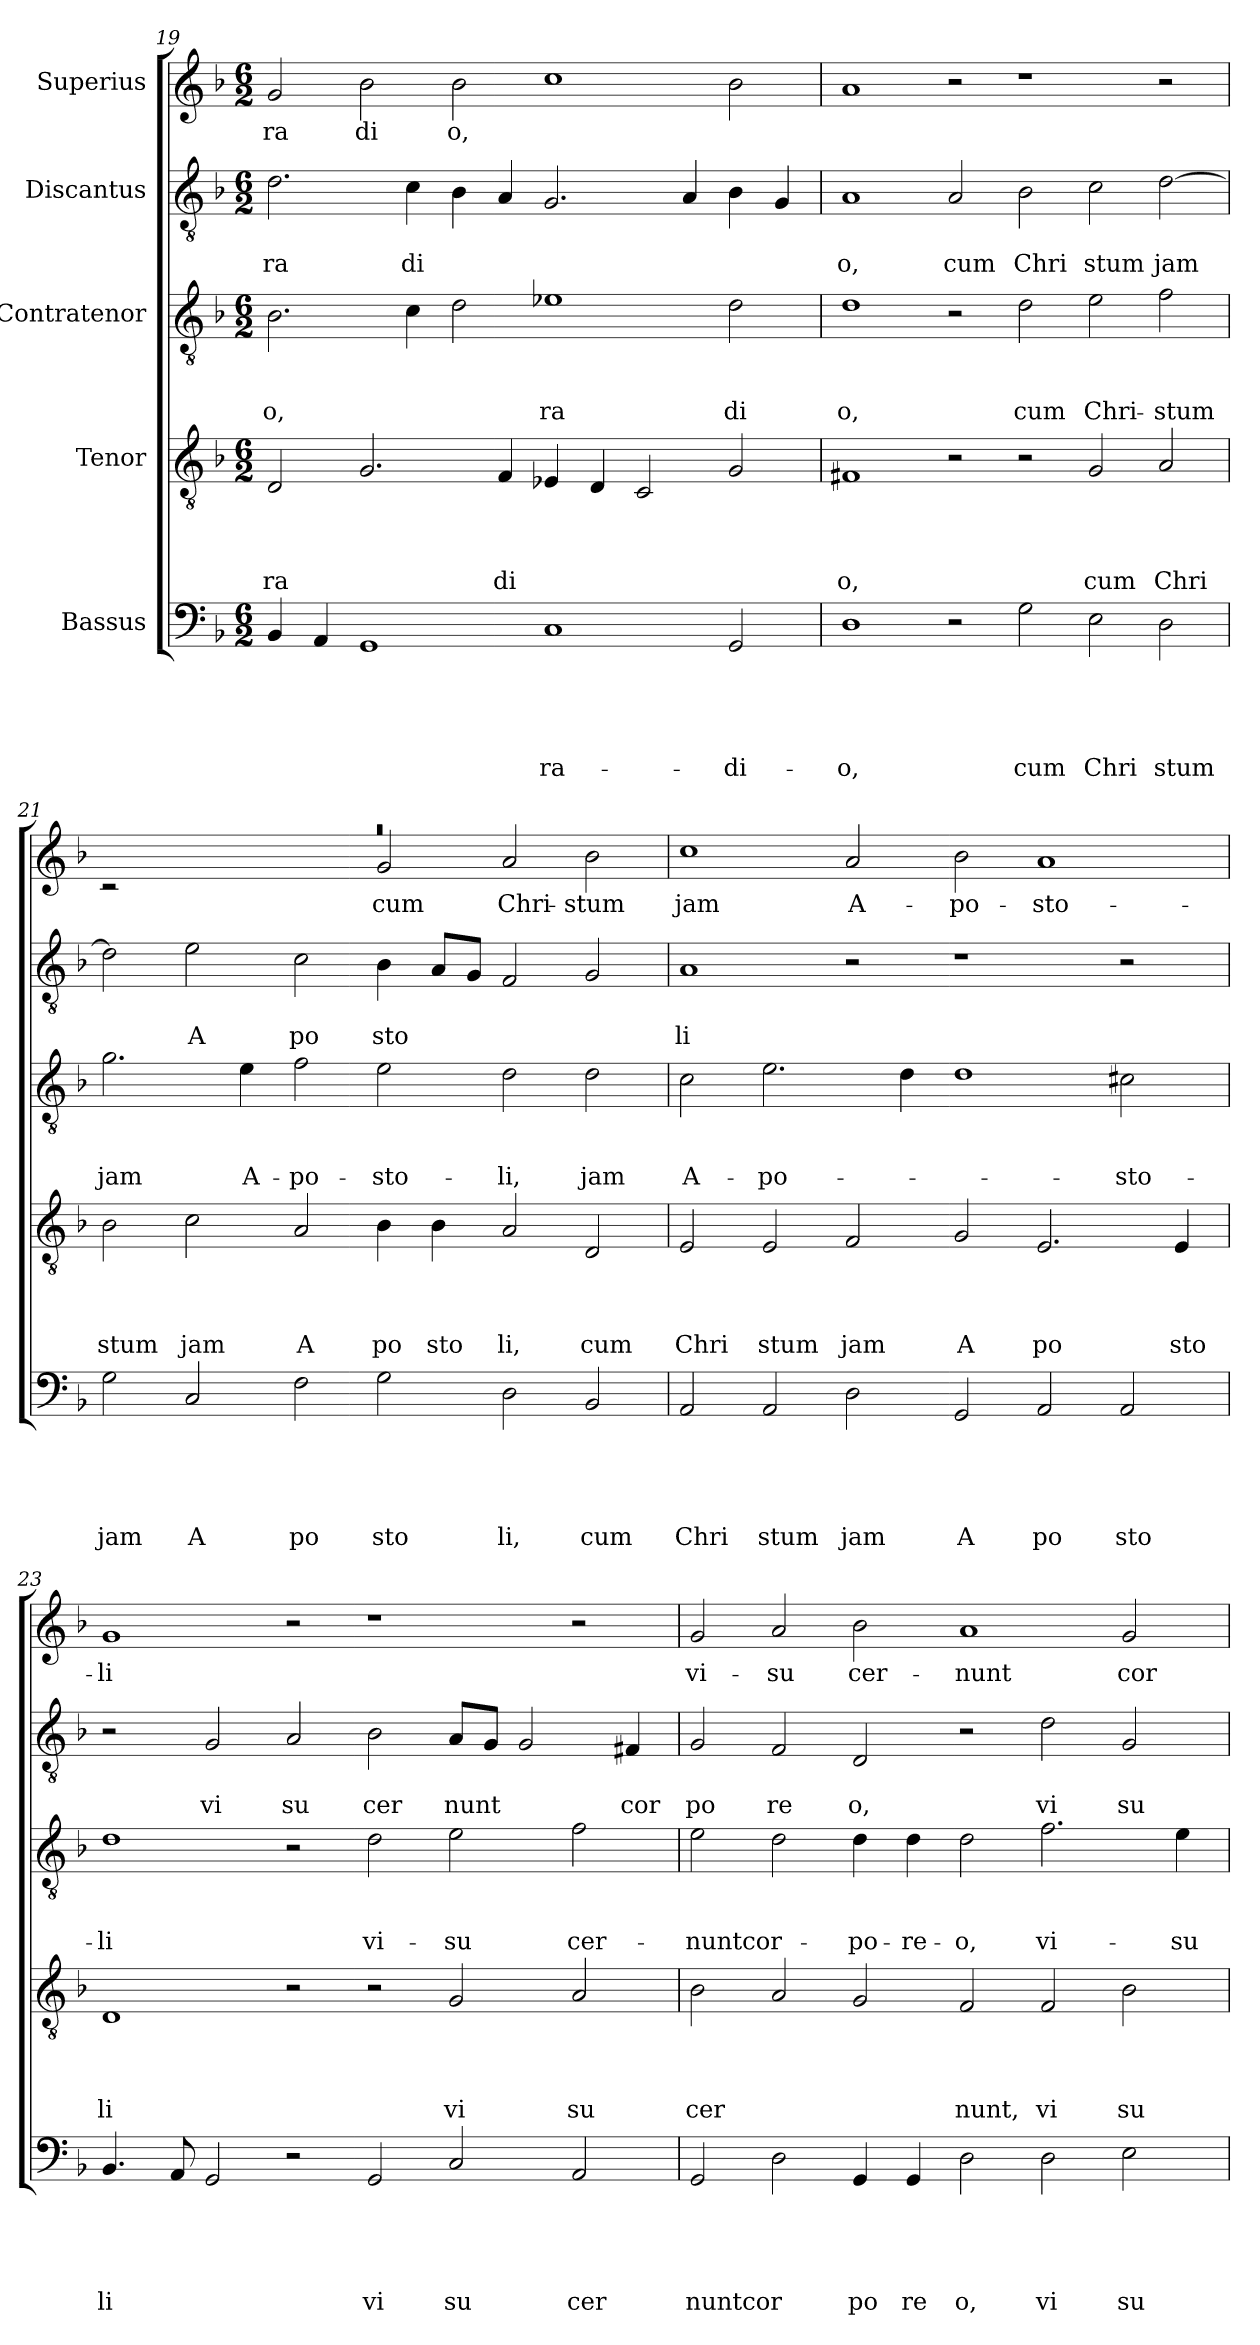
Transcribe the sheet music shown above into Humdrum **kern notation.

**kern	**text	**text	**text	**text	**text	**kern	**text	**text	**text	**text	**kern	**text	**text	**text	**kern	**text	**text	**kern	**text
*part5	*part5	*part5	*part5	*part5	*part5	*part4	*part4	*part4	*part4	*part4	*part3	*part3	*part3	*part3	*part2	*part2	*part2	*part1	*part1
*staff5	*staff5	*staff5	*staff5	*staff5	*staff5	*staff4	*staff4	*staff4	*staff4	*staff4	*staff3	*staff3	*staff3	*staff3	*staff2	*staff2	*staff2	*staff1	*staff1
*I"Bassus	*	*	*	*	*	*I"Tenor	*	*	*	*	*I"Contratenor	*	*	*	*I"Discantus	*	*	*I"Superius	*
*clefF4	*	*	*	*	*	*clefGv2	*	*	*	*	*clefGv2	*	*	*	*clefGv2	*	*	*clefG2	*
*k[b-]	*	*	*	*	*	*k[b-]	*	*	*	*	*k[b-]	*	*	*	*k[b-]	*	*	*k[b-]	*
*F:	*	*	*	*	*	*F:	*	*	*	*	*F:	*	*	*	*F:	*	*	*F:	*
*M6/2	*	*	*	*	*	*M6/2	*	*	*	*	*M6/2	*	*	*	*M6/2	*	*	*M6/2	*
=19	=19	=19	=19	=19	=19	=19	=19	=19	=19	=19	=19	=19	=19	=19	=19	=19	=19	=19	=19
!	!	!	!	!	!	!	!	!	!	!LO:LY:b	!	!	!	!LO:LY:b	!	!	!LO:LY:b	!	!LO:LY:b
4BB-/	.	.	.	.	.	2D/	.	.	.	ra	2.B-\	.	.	o,	2.d\	.	ra	2g/	ra
4AA/	.	.	.	.	.	.	.	.	.	.	.	.	.	.	.	.	.	.	.
!	!	!	!	!	!	!	!	!	!	!	!	!	!	!	!	!	!	!	!LO:LY:b
1GG	.	.	.	.	.	2.G/	.	.	.	.	.	.	.	.	.	.	.	2b-\	di
!	!	!	!	!	!	!	!	!	!	!	!	!	!	!	!	!	!LO:LY:b	!	!
.	.	.	.	.	.	.	.	.	.	.	4c\	.	.	.	4c\	.	di	.	.
!	!	!	!	!	!	!	!	!	!	!	!	!	!	!	!	!	!	!	!LO:LY:b
.	.	.	.	.	.	.	.	.	.	.	2d\	.	.	.	4B-\	.	.	2b-\	o,
!	!	!	!	!	!	!	!	!	!	!LO:LY:b	!	!	!	!	!	!	!	!	!
.	.	.	.	.	.	4F/	.	.	.	di	.	.	.	.	4A/	.	.	.	.
!	!	!	!	!	!LO:LY:b	!	!	!	!	!	!	!	!	!LO:LY:b	!	!	!	!	!
1C	.	.	.	.	ra-	4E-X/	.	.	.	.	1e-X	.	.	ra	2.G/	.	.	1cc	.
.	.	.	.	.	.	4D/	.	.	.	.	.	.	.	.	.	.	.	.	.
.	.	.	.	.	.	2C/	.	.	.	.	.	.	.	.	.	.	.	.	.
.	.	.	.	.	.	.	.	.	.	.	.	.	.	.	4A/	.	.	.	.
!	!	!	!	!	!LO:LY:b	!	!	!	!	!	!	!	!	!LO:LY:b	!	!	!	!	!
2GG/	.	.	.	.	-di-	2G/	.	.	.	.	2d\	.	.	di	4B-\	.	.	2b-\	.
.	.	.	.	.	.	.	.	.	.	.	.	.	.	.	4G/	.	.	.	.
!!LO:LB:g=z
=20	=20	=20	=20	=20	=20	=20	=20	=20	=20	=20	=20	=20	=20	=20	=20	=20	=20	=20	=20
!	!	!	!	!	!LO:LY:b	!	!	!	!	!LO:LY:b	!	!	!	!LO:LY:b	!	!	!LO:LY:b	!	!
1D	.	.	.	.	-o,	1F#X	.	.	.	o,	1d	.	.	o,	1A	.	o,	1a	.
!	!	!	!	!	!	!	!	!	!	!	!	!	!	!	!	!	!LO:LY:b	!	!
2r	.	.	.	.	.	2r	.	.	.	.	2r	.	.	.	2A/	.	cum	2r	.
!	!	!	!	!	!LO:LY:b	!	!	!	!	!	!	!	!	!LO:LY:b	!	!	!LO:LY:b	!	!
2G\	.	.	.	.	cum	2r	.	.	.	.	2d\	.	.	cum	2B-\	.	Chri	1r	.
!	!	!	!	!	!LO:LY:b	!	!	!	!	!LO:LY:b	!	!	!	!LO:LY:b	!	!	!LO:LY:b	!	!
2E\	.	.	.	.	Chri	2G/	.	.	.	cum	2e\	.	.	Chri-	2c\	.	stum	.	.
!	!	!	!	!	!LO:LY:b	!	!	!	!	!LO:LY:b	!	!	!	!LO:LY:b	!	!	!LO:LY:b	!	!
2D\	.	.	.	.	stum	2A/	.	.	.	Chri	2f\	.	.	-stum	[>2d\	.	jam	2r	.
=21	=21	=21	=21	=21	=21	=21	=21	=21	=21	=21	=21	=21	=21	=21	=21	=21	=21	=21	=21
!	!	!	!	!	!LO:LY:b	!	!	!	!	!LO:LY:b	!	!	!	!LO:LY:b	!	!	!	!LO:N:vis=1	!
*	*	*	*	*	*	*	*	*	*	*	*	*	*	*	*	*	*	*^	*
2G\	.	.	.	.	jam	2B-\	.	.	.	stum	2.g\	.	.	jam	2d\]	.	.	0.raa	2rc	.
!	!	!	!	!	!LO:LY:b	!	!	!	!	!LO:LY:b	!	!	!	!	!	!	!LO:LY:b	!	!	!
2C/	.	.	.	.	A	2c\	.	.	.	jam	.	.	.	.	2e\	.	A	.	1ryy	.
!	!	!	!	!	!	!	!	!	!	!	!	!	!	!LO:LY:b	!	!	!	!	!	!
.	.	.	.	.	.	.	.	.	.	.	4e\	.	.	A-	.	.	.	.	.	.
!	!	!	!	!	!LO:LY:b	!	!	!	!	!LO:LY:b	!	!	!	!LO:LY:b	!	!	!LO:LY:b	!	!	!
2F\	.	.	.	.	po	2A/	.	.	.	A	2f\	.	.	-po-	2c\	.	po	.	.	.
!	!	!	!	!	!LO:LY:b	!	!	!	!	!LO:LY:b	!	!	!	!LO:LY:b	!	!	!LO:LY:b	!	!	!LO:LY:b
2G\	.	.	.	.	sto	4B-\	.	.	.	po	2e\	.	.	-sto-	4B-\	.	sto	.	2g/	cum
!	!	!	!	!	!	!	!	!	!	!LO:LY:b	!	!	!	!	!	!	!	!	!	!
.	.	.	.	.	.	4B-\	.	.	.	sto	.	.	.	.	8A/L	.	.	.	.	.
.	.	.	.	.	.	.	.	.	.	.	.	.	.	.	8G/J	.	.	.	.	.
!	!	!	!	!	!LO:LY:b	!	!	!	!	!LO:LY:b	!	!	!	!LO:LY:b	!	!	!	!	!	!LO:LY:b
2D\	.	.	.	.	li,	2A/	.	.	.	li,	2d\	.	.	-li,	2F/	.	.	.	2a/	Chri-
!	!	!	!	!	!LO:LY:b	!	!	!	!	!LO:LY:b	!	!	!	!LO:LY:b	!	!	!	!	!	!LO:LY:b
2BB-/	.	.	.	.	cum	2D/	.	.	.	cum	2d\	.	.	jam	2G/	.	.	.	2b-\	-stum
=22	=22	=22	=22	=22	=22	=22	=22	=22	=22	=22	=22	=22	=22	=22	=22	=22	=22	=22	=22	=22
!	!	!	!	!	!LO:LY:b	!	!	!	!	!LO:LY:b	!	!	!	!LO:LY:b	!	!	!LO:LY:b	!	!	!LO:LY:b
*	*	*	*	*	*	*	*	*	*	*	*	*	*	*	*	*	*	*v	*v	*
2AA/	.	.	.	.	Chri	2E/	.	.	.	Chri	2c\	.	.	A-	1A	.	li	1cc	jam
!	!	!	!	!	!LO:LY:b	!	!	!	!	!LO:LY:b	!	!	!	!LO:LY:b	!	!	!	!	!
2AA/	.	.	.	.	stum	2E/	.	.	.	stum	2.e\	.	.	-po-	.	.	.	.	.
!	!	!	!	!	!LO:LY:b	!	!	!	!	!LO:LY:b	!	!	!	!	!	!	!	!	!LO:LY:b
2D\	.	.	.	.	jam	2F/	.	.	.	jam	.	.	.	.	2r	.	.	2a/	A-
.	.	.	.	.	.	.	.	.	.	.	4d\	.	.	.	.	.	.	.	.
!	!	!	!	!	!LO:LY:b	!	!	!	!	!LO:LY:b	!	!	!	!	!	!	!	!	!LO:LY:b
2GG/	.	.	.	.	A	2G/	.	.	.	A	1d	.	.	.	1r	.	.	2b-\	-po-
!	!	!	!	!	!LO:LY:b	!	!	!	!	!LO:LY:b	!	!	!	!	!	!	!	!	!LO:LY:b
2AA/	.	.	.	.	po	2.E/	.	.	.	po	.	.	.	.	.	.	.	1a	-sto-
!	!	!	!	!	!LO:LY:b	!	!	!	!	!	!	!	!	!LO:LY:b	!	!	!	!	!
2AA/	.	.	.	.	sto	.	.	.	.	.	2c#X\	.	.	-sto-	2r	.	.	.	.
!	!	!	!	!	!	!	!	!	!	!LO:LY:b	!	!	!	!	!	!	!	!	!
.	.	.	.	.	.	4E/	.	.	.	sto	.	.	.	.	.	.	.	.	.
=23	=23	=23	=23	=23	=23	=23	=23	=23	=23	=23	=23	=23	=23	=23	=23	=23	=23	=23	=23
!	!	!	!	!	!LO:LY:b	!	!	!	!	!LO:LY:b	!	!	!	!LO:LY:b	!	!	!	!	!LO:LY:b
4.BB-/	.	.	.	.	li	1D	.	.	.	li	1d	.	.	-li	2r	.	.	1g	-li
8AA/	.	.	.	.	.	.	.	.	.	.	.	.	.	.	.	.	.	.	.
!	!	!	!	!	!	!	!	!	!	!	!	!	!	!	!	!	!LO:LY:b	!	!
2GG/	.	.	.	.	.	.	.	.	.	.	.	.	.	.	2G/	.	vi	.	.
!	!	!	!	!	!	!	!	!	!	!	!	!	!	!	!	!	!LO:LY:b	!	!
2r	.	.	.	.	.	2r	.	.	.	.	2r	.	.	.	2A/	.	su	2r	.
!	!	!	!	!	!LO:LY:b	!	!	!	!	!	!	!	!	!LO:LY:b	!	!	!LO:LY:b	!	!
2GG/	.	.	.	.	vi	2r	.	.	.	.	2d\	.	.	vi-	2B-\	.	cer	1r	.
!	!	!	!	!	!LO:LY:b	!	!	!	!	!LO:LY:b	!	!	!	!LO:LY:b	!	!	!LO:LY:b	!	!
2C/	.	.	.	.	su	2G/	.	.	.	vi	2e\	.	.	-su	8A/L	.	nunt	.	.
.	.	.	.	.	.	.	.	.	.	.	.	.	.	.	8G/J	.	.	.	.
.	.	.	.	.	.	.	.	.	.	.	.	.	.	.	2G/	.	.	.	.
!	!	!	!	!	!LO:LY:b	!	!	!	!	!LO:LY:b	!	!	!	!LO:LY:b	!	!	!	!	!
2AA/	.	.	.	.	cer	2A/	.	.	.	su	2f\	.	.	cer-	.	.	.	2r	.
!	!	!	!	!	!	!	!	!	!	!	!	!	!	!	!	!	!LO:LY:b	!	!
.	.	.	.	.	.	.	.	.	.	.	.	.	.	.	4F#X/	.	cor	.	.
=24	=24	=24	=24	=24	=24	=24	=24	=24	=24	=24	=24	=24	=24	=24	=24	=24	=24	=24	=24
!	!	!	!	!	!LO:LY:b	!	!	!	!	!LO:LY:b	!	!	!	!LO:LY:b	!	!	!LO:LY:b	!	!LO:LY:b
2GG/	.	.	.	.	nuntcor	2B-\	.	.	.	cer	2e\	.	.	-nuntcor-	2G/	.	po	2g/	vi-
!	!	!	!	!	!	!	!	!	!	!	!	!	!	!	!	!	!LO:LY:b	!	!LO:LY:b
2D\	.	.	.	.	.	2A/	.	.	.	.	2d\	.	.	.	2F/	.	re	2a/	-su
!	!	!	!	!	!LO:LY:b	!	!	!	!	!	!	!	!	!LO:LY:b	!	!	!LO:LY:b	!	!LO:LY:b
4GG/	.	.	.	.	po	2G/	.	.	.	.	4d\	.	.	-po-	2D/	.	o,	2b-\	cer-
!	!	!	!	!	!LO:LY:b	!	!	!	!	!	!	!	!	!LO:LY:b	!	!	!	!	!
4GG/	.	.	.	.	re	.	.	.	.	.	4d\	.	.	-re-	.	.	.	.	.
!	!	!	!	!	!LO:LY:b	!	!	!	!	!LO:LY:b	!	!	!	!LO:LY:b	!	!	!	!	!LO:LY:b
2D\	.	.	.	.	o,	2F/	.	.	.	nunt,	2d\	.	.	-o,	2r	.	.	1a	-nunt
!	!	!	!	!	!LO:LY:b	!	!	!	!	!LO:LY:b	!	!	!	!LO:LY:b	!	!	!LO:LY:b	!	!
2D\	.	.	.	.	vi	2F/	.	.	.	vi	2.f\	.	.	vi-	2d\	.	vi	.	.
!	!	!	!	!	!LO:LY:b	!	!	!	!	!LO:LY:b	!	!	!	!	!	!	!LO:LY:b	!	!LO:LY:b
2E\	.	.	.	.	su	2B-\	.	.	.	su	.	.	.	.	2G/	.	su	2g/	cor-
!	!	!	!	!	!	!	!	!	!	!	!	!	!	!LO:LY:b	!	!	!	!	!
.	.	.	.	.	.	.	.	.	.	.	4e\	.	.	-su	.	.	.	.	.
=	=	=	=	=	=	=	=	=	=	=	=	=	=	=	=	=	=	=	=
*-	*-	*-	*-	*-	*-	*-	*-	*-	*-	*-	*-	*-	*-	*-	*-	*-	*-	*-	*-
